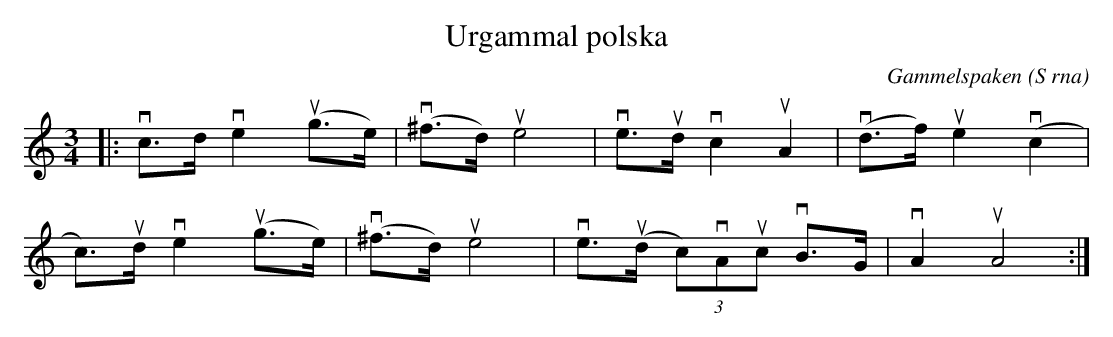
X:1
T: Urgammal polska
C: Gammelspaken
O: S rna
M:3/4
L:1/8
K:Am
|: vc>d ve2 u(g>e) | v(^f>d) ue4 | ve>ud vc2 uA2 | v(d>f) ue2 v(c2 |
c)>ud ve2 u(g>e)| v(^f>d) ue4 | ve>(ud (3c)vAuc vB>G | vA2 uA4 :|
